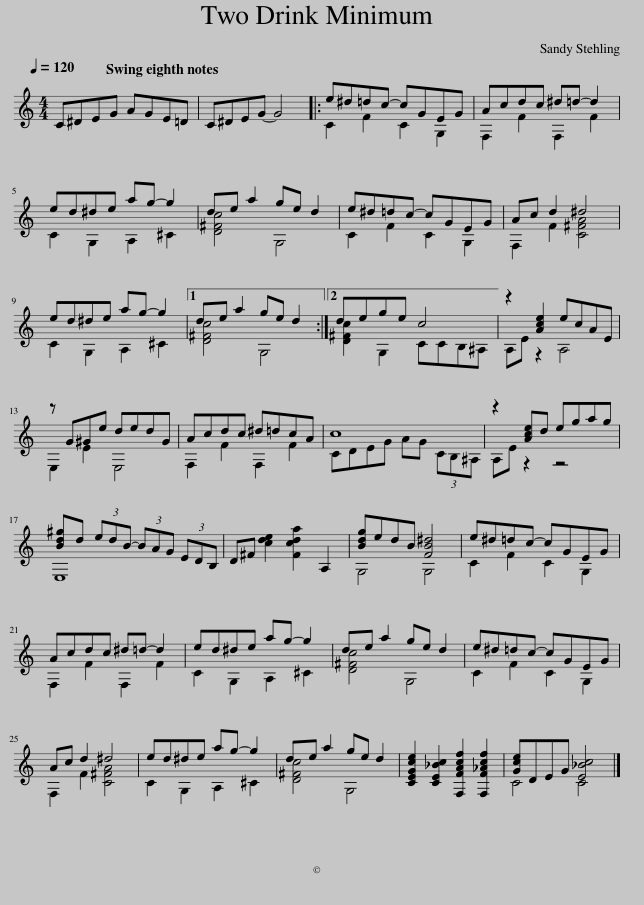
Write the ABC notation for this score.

X:1
%%score ( 1 2 )
L:1/8
Q:1/4=120
M:4/4
I:linebreak $
K:C
V:1 treble transpose=-12
V:2 treble transpose="-12 "
V:1
 C^DEG AGE=D | C^DEG- G4 |: e^d=dc- cGEG | Acdc ^d=d- d2 |$ ed^de ag- g2 | %5
 de a2 ge d2 | e^d=dc- cGEG | Ac d2 ^d4 |$ ed^de ag- g2 |1 de a2 ge d2 :|2 %10
 dege c4 || z2 [Ace]2 ecAE |$ z G^Ge dedG | Acdc ^d=dcA | c8 | %15
 z2 [Ace]d egag |$ [Bd^g]d (3edB- (3BAG (3EDB, | D^F [cde]2 [Fcda]2 A,2 | [Bdg]edB [FB^d]4 | e^d=dc- cGEG |$ %20
 Acdc ^d=d- d2 | ed^de ag- g2 | de a2 ge d2 | e^d=dc- cGEG |$ Ac d2 ^d4 | %25
 ed^de ag- g2 | de a2 ge d2 | [CEGce]2 [CE_Bc]2 [F,FAcf]2 [F,F_Acf]2 | [Gce]DEG [E_Bc]4 |] %29
V:2
 x8 | x8 |: C2 F2 C2 G,2 | F,2 F2 F,2 F2 |$ C2 G,2 A,2 ^C2 | %5
 [D^Fc]4 G,4 | C2 F2 C2 G,2 | F,2 F2 [C^FA]4 |$ C2 G,2 A,2 ^C2 |1 [D^Fc]4 G,4 :|2 %10
 [D^Fc]2 G,2 CCB,^A, || A,E z2 A,4 |$ E,2 E2 E,4 | F,2 F2 F,2 F2 | CDEG AG (3CB,^A, | %15
 A,E z2 z4 |$ E,8 | x8 | G,4 G,4 | C2 F2 C2 G,2 |$ %20
 F,2 F2 F,2 F2 | C2 G,2 A,2 ^C2 | [D^Fc]4 G,4 | C2 F2 C2 G,2 |$ F,2 F2 [C^FA]4 | %25
 C2 G,2 A,2 ^C2 | [D^Fc]4 G,4 | x8 | C4 C4 |] %29
